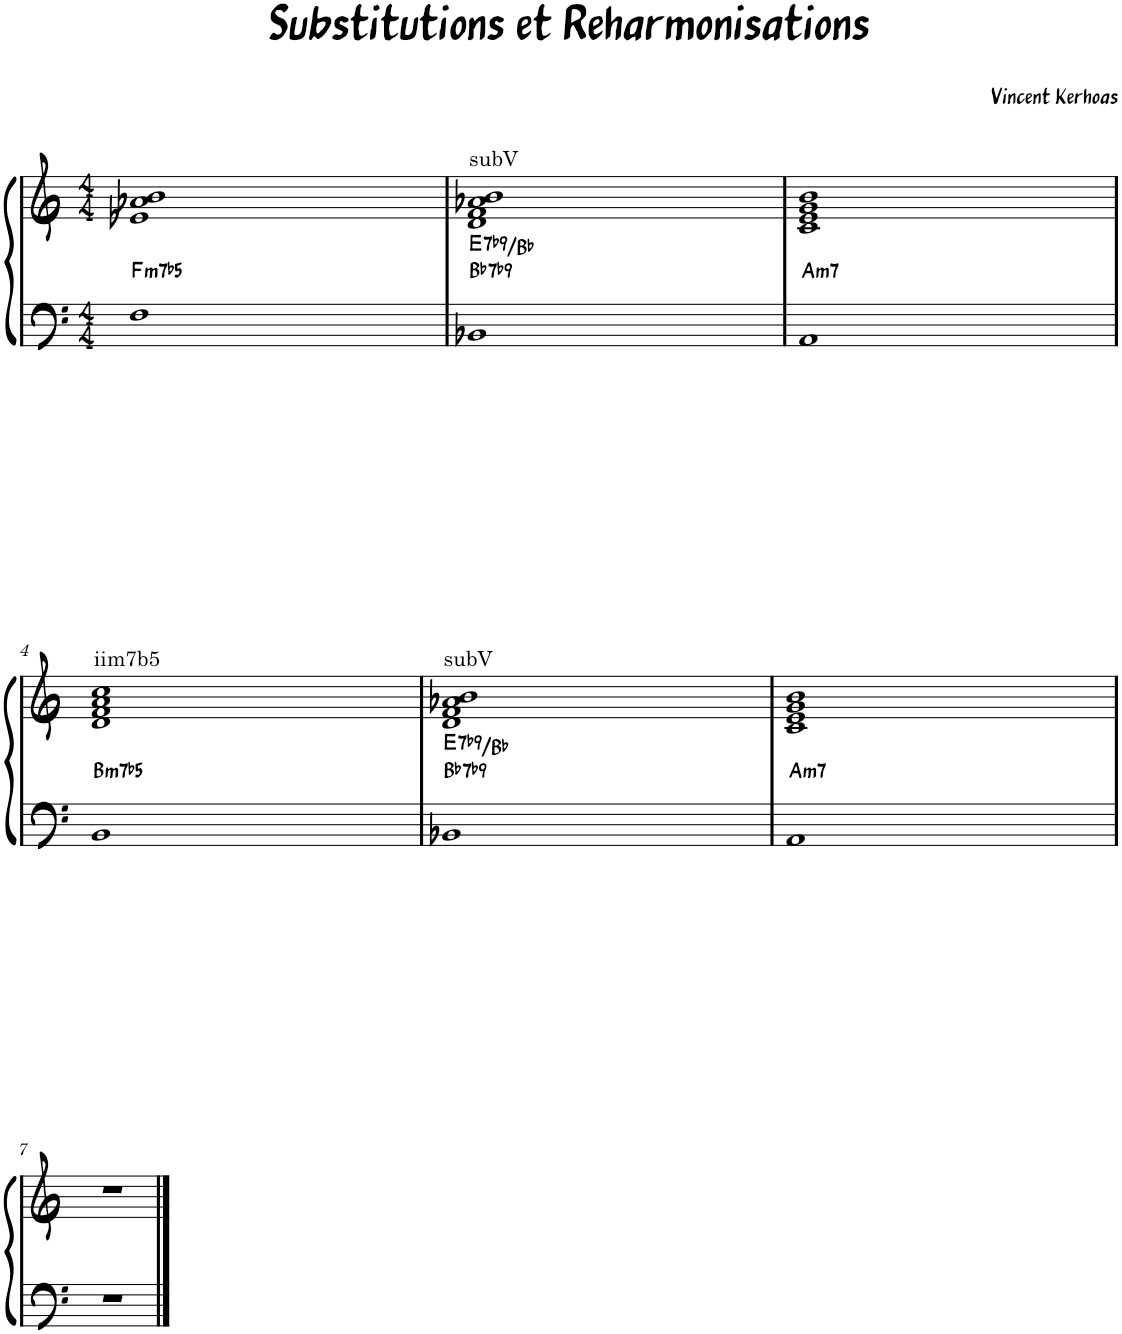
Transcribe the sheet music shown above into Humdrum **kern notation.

**kern	**kern	**harte
*part1	*part1	*part1
*staff2	*staff1	*
*I"Piano	*	*
*I'Pno.	*	*
*clefF4	*clefG2	*
*k[]	*k[]	*
*M4/4	*M4/4	*
=1	=1	=1
!	!	!LO:H:kt=m7b5
1F	1e-X 1a-X 1b	F:hdim7
=2	=2	=2
!	!LO:TX:a:t=subV	!LO:H:n=1:kt=7
!	!	!LO:H:n=2:kt=7
1BB-X	1d 1f 1a-X 1b	Bb:7(b9) E:7(b9)/b5
=3	=3	=3
!	!	!LO:H:kt=m7
1AA	1c 1e 1g 1b	A:min7
!!LO:LB:g=z
=4	=4	=4
!	!LO:TX:a:t=iim7b5	!LO:H:kt=m7b5
1BB	1d 1f 1a 1cc	B:hdim7
=5	=5	=5
!	!LO:TX:a:t=subV	!LO:H:n=1:kt=7
!	!	!LO:H:n=2:kt=7
1BB-X	1d 1f 1a-X 1b	Bb:7(b9) E:7(b9)/b5
=6	=6	=6
!	!	!LO:H:kt=m7
1AA	1c 1e 1g 1b	A:min7
!!LO:LB:g=z
=7	=7	=7
1r	1r	.
==	==	==
*-	*-	*-
